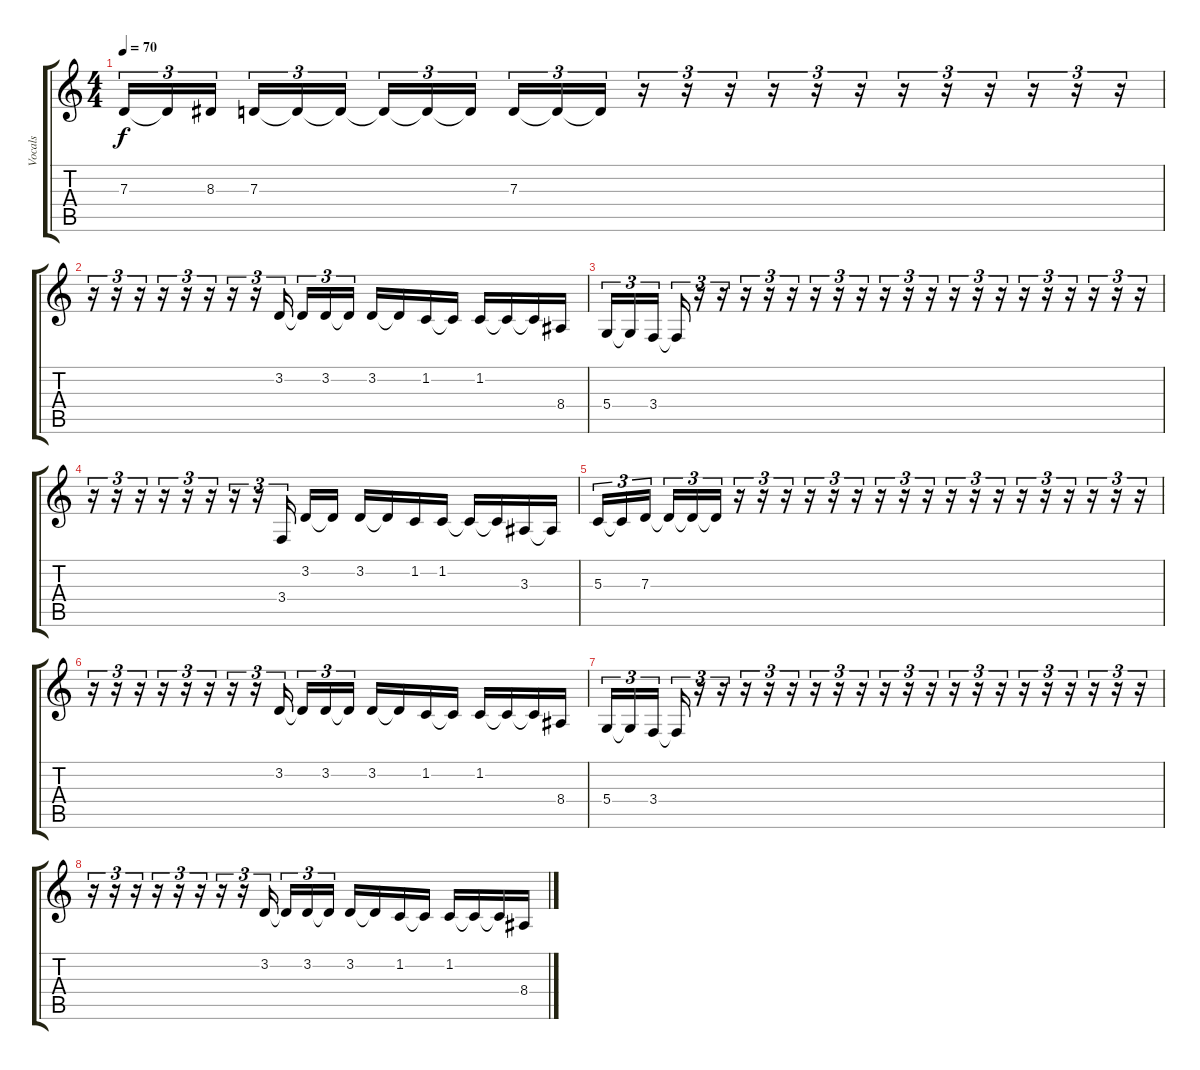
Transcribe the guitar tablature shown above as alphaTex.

\track ("Vocals" "Vocals") {instrument lead6voice}
\staff {score tabs}
\tuning (E4 B3 G3 D3 A2 E2) {hide}
\ts (4 4)
\tempo 70
\clef g2
\ks c
7.3.16{tu (3 2) dy f} 7.3{t}.16{tu (3 2)} 8.3.16{tu (3 2)} 7.3.16{tu (3 2)} 7.3{t}.16{tu (3 2)} 7.3{t}.16{tu (3 2)} 7.3{t}.16{tu (3 2)} 7.3{t}.16{tu (3 2)} 7.3{t}.16{tu (3 2)} 7.3.16{tu (3 2)} 7.3{t}.16{tu (3 2)} 7.3{t}.16{tu (3 2)} r.16{tu (3 2)} r.16{tu (3 2)} r.16{tu (3 2)} r.16{tu (3 2)} r.16{tu (3 2)} r.16{tu (3 2)} r.16{tu (3 2)} r.16{tu (3 2)} r.16{tu (3 2)} r.16{tu (3 2)} r.16{tu (3 2)} r.16{tu (3 2)} |
r.16{tu (3 2)} r.16{tu (3 2)} r.16{tu (3 2)} r.16{tu (3 2)} r.16{tu (3 2)} r.16{tu (3 2)} r.16{tu (3 2)} r.16{tu (3 2)} 3.2.16{tu (3 2)} 3.2{t}.16{tu (3 2)} 3.2.16{tu (3 2)} 3.2{t}.16{tu (3 2)} 3.2.16 3.2{t}.16 1.2.16 1.2{t}.16 1.2.16 1.2{t}.16 1.2{t}.16 8.4.16 |
5.4.16{tu (3 2)} 5.4{t}.16{tu (3 2)} 3.4.16{tu (3 2)} 3.4{t}.16{tu (3 2)} r.16{tu (3 2)} r.16{tu (3 2)} r.16{tu (3 2)} r.16{tu (3 2)} r.16{tu (3 2)} r.16{tu (3 2)} r.16{tu (3 2)} r.16{tu (3 2)} r.16{tu (3 2)} r.16{tu (3 2)} r.16{tu (3 2)} r.16{tu (3 2)} r.16{tu (3 2)} r.16{tu (3 2)} r.16{tu (3 2)} r.16{tu (3 2)} r.16{tu (3 2)} r.16{tu (3 2)} r.16{tu (3 2)} r.16{tu (3 2)} |
r.16{tu (3 2)} r.16{tu (3 2)} r.16{tu (3 2)} r.16{tu (3 2)} r.16{tu (3 2)} r.16{tu (3 2)} r.16{tu (3 2)} r.16{tu (3 2)} 3.4.16{tu (3 2)} 3.2.16 3.2{t}.16 3.2.16 3.2{t}.16 1.2.16 1.2.16 1.2{t}.16 1.2{t}.16 3.3.16 3.3{t}.16 |
5.3.16{tu (3 2)} 5.3{t}.16{tu (3 2)} 7.3.16{tu (3 2)} 7.3{t}.16{tu (3 2)} 7.3{t}.16{tu (3 2)} 7.3{t}.16{tu (3 2)} r.16{tu (3 2)} r.16{tu (3 2)} r.16{tu (3 2)} r.16{tu (3 2)} r.16{tu (3 2)} r.16{tu (3 2)} r.16{tu (3 2)} r.16{tu (3 2)} r.16{tu (3 2)} r.16{tu (3 2)} r.16{tu (3 2)} r.16{tu (3 2)} r.16{tu (3 2)} r.16{tu (3 2)} r.16{tu (3 2)} r.16{tu (3 2)} r.16{tu (3 2)} r.16{tu (3 2)} |
r.16{tu (3 2)} r.16{tu (3 2)} r.16{tu (3 2)} r.16{tu (3 2)} r.16{tu (3 2)} r.16{tu (3 2)} r.16{tu (3 2)} r.16{tu (3 2)} 3.2.16{tu (3 2)} 3.2{t}.16{tu (3 2)} 3.2.16{tu (3 2)} 3.2{t}.16{tu (3 2)} 3.2.16 3.2{t}.16 1.2.16 1.2{t}.16 1.2.16 1.2{t}.16 1.2{t}.16 8.4.16 |
5.4.16{tu (3 2)} 5.4{t}.16{tu (3 2)} 3.4.16{tu (3 2)} 3.4{t}.16{tu (3 2)} r.16{tu (3 2)} r.16{tu (3 2)} r.16{tu (3 2)} r.16{tu (3 2)} r.16{tu (3 2)} r.16{tu (3 2)} r.16{tu (3 2)} r.16{tu (3 2)} r.16{tu (3 2)} r.16{tu (3 2)} r.16{tu (3 2)} r.16{tu (3 2)} r.16{tu (3 2)} r.16{tu (3 2)} r.16{tu (3 2)} r.16{tu (3 2)} r.16{tu (3 2)} r.16{tu (3 2)} r.16{tu (3 2)} r.16{tu (3 2)} |
r.16{tu (3 2)} r.16{tu (3 2)} r.16{tu (3 2)} r.16{tu (3 2)} r.16{tu (3 2)} r.16{tu (3 2)} r.16{tu (3 2)} r.16{tu (3 2)} 3.2.16{tu (3 2)} 3.2{t}.16{tu (3 2)} 3.2.16{tu (3 2)} 3.2{t}.16{tu (3 2)} 3.2.16 3.2{t}.16 1.2.16 1.2{t}.16 1.2.16 1.2{t}.16 1.2{t}.16 8.4.16
